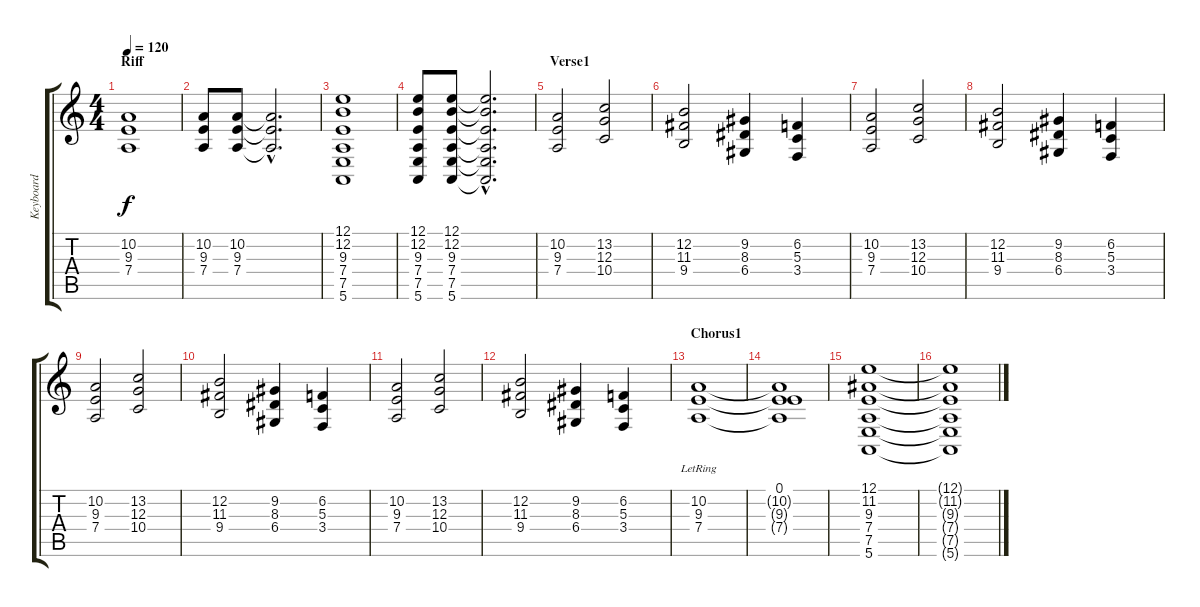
\track ("Keyboard" "Keyboard") {instrument stringensemble1}
\staff {score tabs}
\tuning (E4 B3 G3 D3 A2 E2) {hide}
\ts (4 4)
\section ("" "Riff")
\tempo 120
\clef g2
\ks c
(10.2 9.3 7.4).1{dy f instrument stringensemble1} |
(10.2 9.3 7.4).8 (10.2 9.3 7.4).8 (10.2{hac t} 9.3{hac t} 7.4{hac t}).2{d} |
(12.1 12.2 9.3 7.4 7.5 5.6).1 |
(12.1 12.2 9.3 7.4 7.5 5.6).8 (12.1 12.2 9.3 7.4 7.5 5.6).8 (12.1{hac t} 12.2{hac t} 9.3{hac t} 7.4{hac t} 7.5{hac t} 5.6{hac t}).2{d} |
\section ("" "Verse1")
(10.2 9.3 7.4).2 (13.2 12.3 10.4).2 |
(12.2 11.3 9.4).2 (9.2 8.3 6.4).4 (6.2 5.3 3.4).4 |
(10.2 9.3 7.4).2 (13.2 12.3 10.4).2 |
(12.2 11.3 9.4).2 (9.2 8.3 6.4).4 (6.2 5.3 3.4).4 |
(10.2 9.3 7.4).2 (13.2 12.3 10.4).2 |
(12.2 11.3 9.4).2 (9.2 8.3 6.4).4 (6.2 5.3 3.4).4 |
(10.2 9.3 7.4).2 (13.2 12.3 10.4).2 |
(12.2 11.3 9.4).2 (9.2 8.3 6.4).4 (6.2 5.3 3.4).4 |
\section ("" "Chorus1")
(10.2{lr} 9.3{lr} 7.4{lr}).1 |
(0.1 10.2{t} 9.3{t} 7.4{t}).1 |
(12.1 11.2 9.3 7.4 7.5 5.6).1 |
(12.1{t} 11.2{t} 9.3{t} 7.4{t} 7.5{t} 5.6{t}).1
